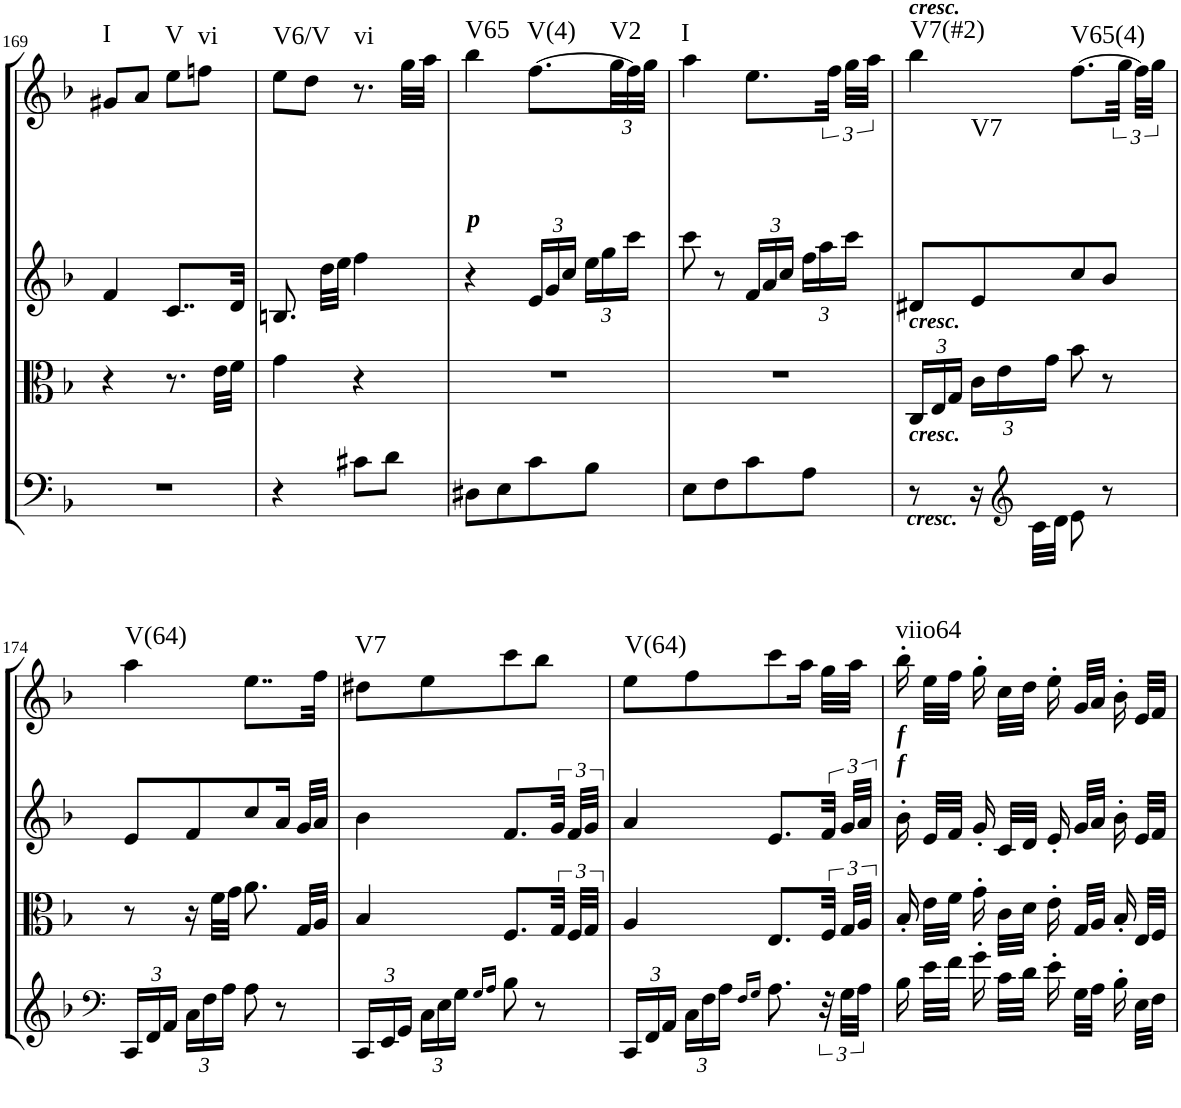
**kern	**kern	**kern	**harte	**kern	**harte
*part4	*part3	*part2	*part2	*part1	*part1
*staff4	*staff3	*staff2	*	*staff1	*
*I"Cello	*I"Viola	*I"2nd Violin	*	*I"1st Violin	*
*	*I'Vla	*I'Vln	*	*I'Vln	*
!!LO:PB:g=z
*clefF4	*clefC3	*clefG2	*	*clefG2	*
*k[b-]	*k[b-]	*k[b-]	*	*k[b-]	*
*F:	*F:	*F:	*	*F:	*
*M2/4	*M2/4	*M2/4	*	*M2/4	*
=169	=169	=169	=169	=169	=169
!	!	!	!	!	!LO:H:kt=I
2r	4r	4f/	.	8g#X/L	N
.	.	.	.	8a/J	.
!	!	!	!	!	!LO:H:kt=V
.	8.r	8..c/L	.	8ee\L	N
!	!	!	!	!	!LO:H:kt=vi
.	.	.	.	8ffn\J	N
.	32e\LLL	.	.	.	.
.	32f\JJJ	32d/Jkk	.	.	.
=170	=170	=170	=170	=170	=170
!	!	!	!	!	!LO:H:kt=V6/V
4r	4g\	8.Bn/	.	8ee\L	N
.	.	.	.	8dd\J	.
.	.	32dd\LLL	.	.	.
.	.	32ee\JJJ	.	.	.
!	!	!	!	!	!LO:H:kt=vi
8c#X\L	4r	4ff\	.	8.r	N
8d\J	.	.	.	.	.
.	.	.	.	32gg\LLL	.
.	.	.	.	32aa\JJJ	.
=171	=171	=171	=171	=171	=171
!	!	!LO:TX:a:Bi:t=p	!	!	!LO:H:kt=V65
8D#X\L	2r	4r	.	4bb-\	N
8E\	.	.	.	.	.
*	*	*Xbrackettup	*	*	*
!	!	!	!	!	!LO:H:kt=V(4)
8c\	.	24e/LL	.	[8.ff\L	N
.	.	24g/	.	.	.
.	.	24cc/JJ	.	.	.
8B-\J	.	24ee\LL	.	.	.
.	.	24gg\	.	.	.
*	*	*	*	*Xbrackettup	*
!	!	!	!	!	!LO:H:kt=V2
.	.	.	.	48gg\LL	N
.	.	24ccc\JJ	.	48ff\]	.
.	.	.	.	48gg\JJJ	.
=172	=172	=172	=172	=172	=172
!	!	!	!	!	!LO:H:kt=I
8E\L	2r	8ccc\	.	4aa\	N
8F\	.	8r	.	.	.
8c\	.	24f/LL	.	8.ee\L	.
.	.	24a/	.	.	.
.	.	24cc/JJ	.	.	.
8A\J	.	24ff\LL	.	.	.
.	.	24aa\	.	.	.
*	*	*	*	*brackettup	*
.	.	.	.	48ff\Jkk	.
.	.	24ccc\JJ	.	48gg\LLL	.
.	.	.	.	48aa\JJJ	.
=173	=173	=173	=173	=173	=173
*	*Xbrackettup	*	*	*	*
!	!	!	!	!LO:TX:a:Bi:t=cresc.	!
!	!LO:TX:a:Bi:t=cresc.	!	!	!	!
!LO:TX:a:Bi:t=cresc.	!	!	!	!	!
!LO:TX:a:Bi:t=cresc.	!	!	!	!	!LO:H:kt=V7(#2)
8r	24C/LL	8d#X/L	.	4bb-\	N
.	24E/	.	.	.	.
.	24G/JJ	.	.	.	.
!	!	!	!LO:H:kt=V7	!	!
16r	24c\LL	8e/	N	.	.
.	24e\	.	.	.	.
*clefG2	*	*	*	*	*
32c\LLL	.	.	.	.	.
.	24g\JJ	.	.	.	.
32d\JJJ	.	.	.	.	.
!	!	!	!	!	!LO:H:kt=V65(4)
8e\	8b-\	8cc/	.	[8.ff\L	N
8r	8r	8b-/J	.	.	.
.	.	.	.	48gg\Jkk	.
.	.	.	.	48ff\LLL]	.
.	.	.	.	48gg\JJJ	.
!!LO:LB:g=z
=174	=174	=174	=174	=174	=174
*clefF4	*	*	*	*	*
*Xbrackettup	*	*	*	*	*
!	!	!	!	!	!LO:H:kt=V(64)
24CC/LL	8r	8e/L	.	4aa\	N
24FF/	.	.	.	.	.
24AA/JJ	.	.	.	.	.
24C\LL	16r	8f/	.	.	.
24F\	.	.	.	.	.
.	32f\LLL	.	.	.	.
24A\JJ	.	.	.	.	.
.	32g\JJJ	.	.	.	.
8A\	8.a\	8cc/	.	8..ee\L	.
8r	.	16a/Jk	.	.	.
.	32G/LLL	32g/LLL	.	.	.
.	32A/JJJ	32a/JJJ	.	32ff\Jkk	.
=175	=175	=175	=175	=175	=175
!	!	!	!	!	!LO:H:kt=V7
24CC/LL	4B-/	4b-\	.	8dd#X\L	N
24EE/	.	.	.	.	.
24GG/JJ	.	.	.	.	.
24C\LL	.	.	.	8ee\	.
24E\	.	.	.	.	.
24G\JJ	.	.	.	.	.
16qG/LL	.	.	.	.	.
16qA/JJ	.	.	.	.	.
8B-\	8.F/L	8.f/L	.	8ccc\	.
8r	.	.	.	8bb-\J	.
*	*brackettup	*brackettup	*	*	*
.	48G/Jkk	48g/Jkk	.	.	.
.	48F/LLL	48f/LLL	.	.	.
.	48G/JJJ	48g/JJJ	.	.	.
=176	=176	=176	=176	=176	=176
!	!	!	!	!	!LO:H:kt=V(64)
24CC/LL	4A/	4a/	.	8ee\L	N
24FF/	.	.	.	.	.
24AA/JJ	.	.	.	.	.
24C\LL	.	.	.	8ff\	.
24F\	.	.	.	.	.
24A\JJ	.	.	.	.	.
16qF/LL	.	.	.	.	.
16qG/JJ	.	.	.	.	.
8.A\	8.E/L	8.e/L	.	8ccc\	.
.	.	.	.	16aa\Jk	.
*brackettup	*	*	*	*	*
48r	48F/Jkk	48f/Jkk	.	32gg\LLL	.
48G\LLL	48G/LLL	48g/LLL	.	.	.
.	.	.	.	32aa\JJJ	.
48A\JJJ	48A/JJJ	48a/JJJ	.	.	.
=177	=177	=177	=177	=177	=177
!	!	!LO:TX:a:Bi:t=f	!	!	!
!	!	!LO:TX:a:Bi:t=f	!	!	!LO:H:kt=viio64
16B-\	16B-'/	16b-'\	.	16bb-'\	N
32e\LLL	32e\LLL	32e/LLL	.	32ee\LLL	.
32f\JJJ	32f\JJJ	32f/JJJ	.	32ff\JJJ	.
16g'\	16g'\	16g'/	.	16gg'\	.
32c\LLL	32c\LLL	32c/LLL	.	32cc\LLL	.
32d\JJJ	32d\JJJ	32d/JJJ	.	32dd\JJJ	.
16e'\	16e'\	16e'/	.	16ee'\	.
32G\LLL	32G/LLL	32g/LLL	.	32g/LLL	.
32A\JJJ	32A/JJJ	32a/JJJ	.	32a/JJJ	.
16B-'\	16B-'/	16b-'\	.	16b-'\	.
32E\LLL	32E/LLL	32e/LLL	.	32e/LLL	.
32F\JJJ	32F/JJJ	32f/JJJ	.	32f/JJJ	.
=	=	=	=	=	=
*-	*-	*-	*-	*-	*-
